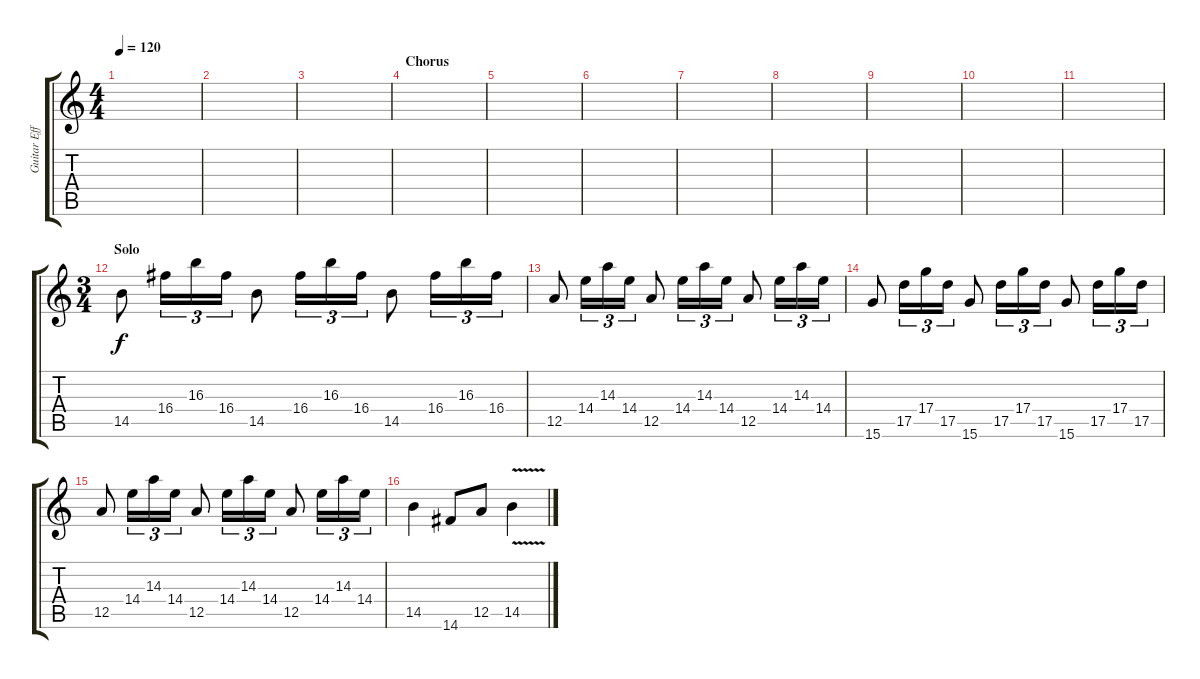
\track ("Guitar Effect (Joakim)" "Guitar Eff") {instrument distortionguitar}
\staff {score tabs}
\tuning (E4 B3 G3 D3 A2 E2) {hide}
\ts (4 4)
\tempo 120
\clef g2
\ks c
|
|
|
\section ("" "Chorus")
|
|
|
|
|
|
|
|
\ts (3 4)
\section ("" "Solo")
14.5.8 16.4.16{tu (3 2)} 16.3.16{tu (3 2)} 16.4.16{tu (3 2)} 14.5.8 16.4.16{tu (3 2)} 16.3.16{tu (3 2)} 16.4.16{tu (3 2)} 14.5.8 16.4.16{tu (3 2)} 16.3.16{tu (3 2)} 16.4.16{tu (3 2)} |
12.5.8 14.4.16{tu (3 2)} 14.3.16{tu (3 2)} 14.4.16{tu (3 2)} 12.5.8 14.4.16{tu (3 2)} 14.3.16{tu (3 2)} 14.4.16{tu (3 2)} 12.5.8 14.4.16{tu (3 2)} 14.3.16{tu (3 2)} 14.4.16{tu (3 2)} |
15.6.8 17.5.16{tu (3 2)} 17.4.16{tu (3 2)} 17.5.16{tu (3 2)} 15.6.8 17.5.16{tu (3 2)} 17.4.16{tu (3 2)} 17.5.16{tu (3 2)} 15.6.8 17.5.16{tu (3 2)} 17.4.16{tu (3 2)} 17.5.16{tu (3 2)} |
12.5.8 14.4.16{tu (3 2)} 14.3.16{tu (3 2)} 14.4.16{tu (3 2)} 12.5.8 14.4.16{tu (3 2)} 14.3.16{tu (3 2)} 14.4.16{tu (3 2)} 12.5.8 14.4.16{tu (3 2)} 14.3.16{tu (3 2)} 14.4.16{tu (3 2)} |
14.5.4 14.6.8 12.5.8 14.5{v}.4
